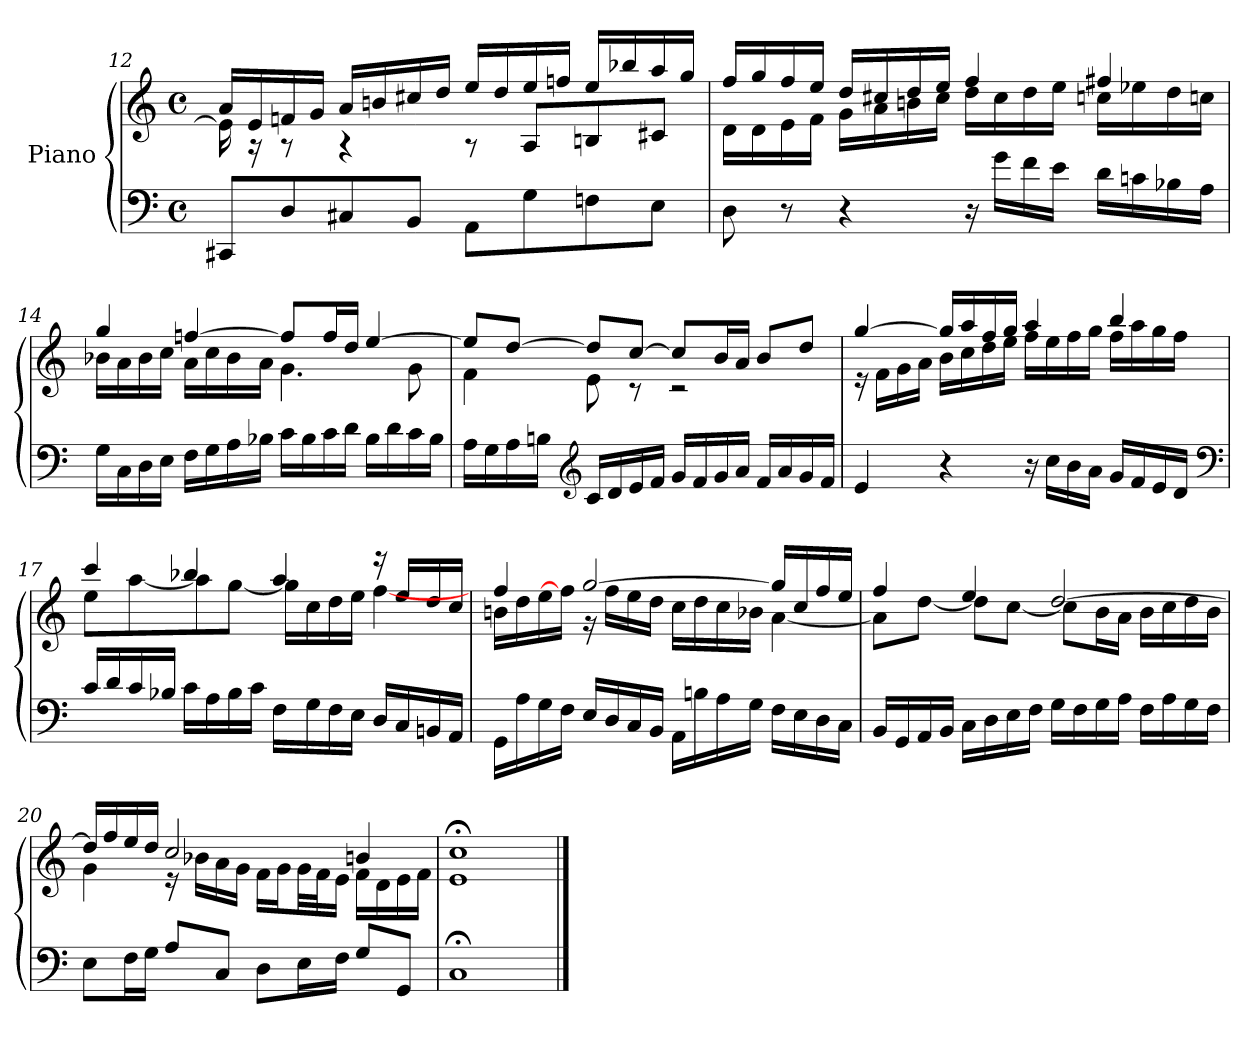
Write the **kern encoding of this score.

**kern	**kern
*part2	*part1
*staff2	*staff1
*I"Piano	*I"Piano
!!LO:LB:g=z
*clefF4	*clefG2
*k[]	*k[]
*C:	*C:
*M4/4	*M4/4
*met(c)	*met(c)
=12	=12
*	*^
8CC#X/L	16a/LL	16e\]
.	16e/	16r
8D/	16fn/	8r
.	16g/JJ	.
8C#X/	16a/LL	4r
.	16bn/	.
8BB/J	16cc#X/	.
.	16dd/JJ	.
8AA\L	16ee/LL	8r
.	16dd/	.
8G\	16ee/	8A/L
.	16ffn/JJ	.
8Fn\	16ee/LL	8Bn/
.	16bb-X/	.
8E\J	16aa/	8c#X/J
.	16gg/JJ	.
=13	=13	=13
8D\	16ff/LL	16d\LL
.	16gg/	16d\
8r	16ff/	16e\
.	16ee/JJ	16f\JJ
4r	16dd/LL	16g\LL
.	16cc#X/	16a\
.	16dd/	16bn\
.	16ee/JJ	16cc#\JJ
16r	4ff/	16dd\LL
16g\LL	.	16cc#\
16f\	.	16dd\
16e\JJ	.	16ee\JJ
16d\LL	4ff#X/	16ccn\LL
16cn\	.	16ee-X\
16B-X\	.	16dd\
16A\JJ	.	16ccn\JJ
!!LO:PB:g=z	!!
=14	=14	=14
16G\LL	4gg/	16b-X\LL
16C\	.	16a\
16D\	.	16b-\
16E\JJ	.	16cc\JJ
16F\LL	[4ffn/	16a\LL
16G\	.	16cc\
16A\	.	16b-\
16B-X\JJ	.	16a\JJ
16c\LL	8ff/L]	4.g\
16B-\	.	.
16c\	16ff/L	.
16d\JJ	16dd/JJ	.
16B-\LL	[4ee/	.
16d\	.	.
16c\	.	8g\
16B-\JJ	.	.
=15	=15	=15
16A\LL	8ee/L]	4f\
16G\	.	.
16A\	[8dd/J	.
16Bn\JJ	.	.
*clefG2	*	*
16c/LL	8dd/L]	8e\
16d/	.	.
16e/	[8cc/J	8r
16f/JJ	.	.
16g/LL	8cc/L]	2r
16f/	.	.
16g/	16b/L	.
16a/JJ	16a/JJ	.
16f/LL	8b/L	.
16a/	.	.
16g/	8dd/J	.
16f/JJ	.	.
=16	=16	=16
4e/	[4gg/	16r
.	.	16f\LL
.	.	16g\
.	.	16a\JJ
4r	16gg/LL]	16b\LL
.	16aa/	16cc\
.	16ff/	16dd\
.	16gg/JJ	16ee\JJ
16r	4aa/	16ff\LL
16cc\LL	.	16ee\
16b\	.	16ff\
16a\JJ	.	16gg\JJ
16g/LL	4bb/	16ff\LL
16f/	.	16aa\
16e/	.	16gg\
16d/JJ	.	16ff\JJ
*clefF4	*	*
!!LO:LB:g=z	!!
=17	=17	=17
16c/LL	4ccc/	8ee\L
16d/	.	.
16c/	.	[8aa\
16B-X/JJ	.	.
16c\LL	4bb-X/	8aa\]
16A\	.	.
16B-\	.	[8gg\J
16c\JJ	.	.
16F\LL	4aa/	16gg\LL]
16G\	.	16cc\
16F\	.	16dd\
16E\JJ	.	16ee\JJ
16D/LL	16r	[4ff\
16C/	16ee/LL	.
16BBn/	16dd/	.
16AA/JJ	16cc/JJ	.
=18	=18	=18
16GG\LL	4ff/	16bn\LL
16A\	.	16dd\
16G\	.	16ee\
16F\JJ	.	16ff\JJ]
16E/LL	[2gg/	16r
16D/	.	16ff\LL
16C/	.	16ee\
16BB/JJ	.	16dd\JJ
16AA\LL	.	16cc\LL
16Bn\	.	16dd\
16A\	.	16cc\
16G\JJ	.	16b-X\JJ
16F\LL	16gg/LL]	[4a\
16E\	16cc/	.
16D\	16ff/	.
16C\JJ	16ee/JJ	.
=19	=19	=19
16BB/LL	4ff/	8a\L]
16GG/	.	.
16AA/	.	[8dd\J
16BB/JJ	.	.
16C\LL	4ee/	8dd\L]
16D\	.	.
16E\	.	[8cc\J
16F\JJ	.	.
16G\LL	[2dd/	8cc\L]
16F\	.	.
16G\	.	16b\L
16A\JJ	.	16a\JJ
16F\LL	.	16b\LL
16A\	.	16cc\
16G\	.	16dd\
16F\JJ	.	16b\JJ
!!LO:LB:g=z	!!
=20	=20	=20
8E\L	16dd/LL]	4g\
.	16ff/	.
16F\L	16ee/	.
16G\JJ	16dd/JJ	.
8A/L	2cc/	16r
.	.	16b-X\LL
8C/J	.	16a\
.	.	16g\JJ
8D\L	.	16f\LL
.	.	16g\J
16E\L	.	32g\LL
.	.	32f\J
16F\JJ	.	16e\JJ
8G/L	4bn/	16f\LL
.	.	16d\
8GG/J	.	16e\
.	.	16f\JJ
*	*v	*v
=21	=21
1C;</	1e;</ 1cc;</
==	==
*-	*-
